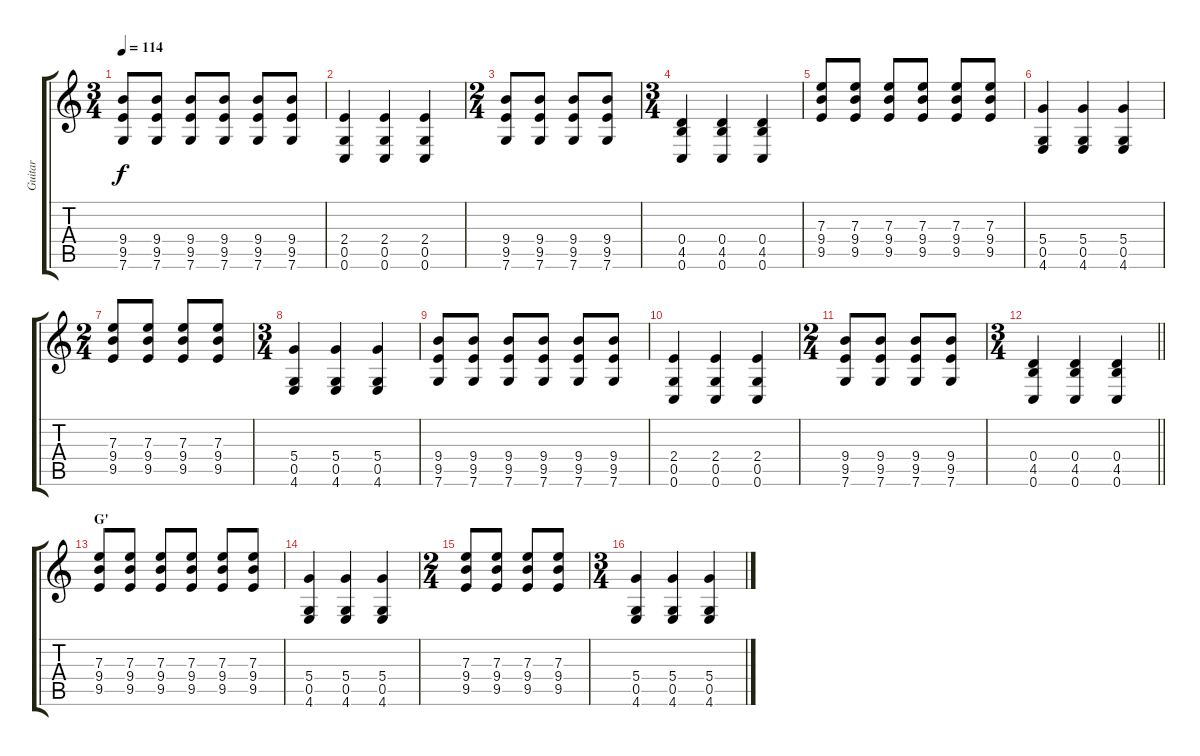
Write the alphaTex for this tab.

\track ("Guitar" "Guitar") {instrument overdrivenguitar}
\staff {score tabs}
\tuning (G4 E4 A3 D3 G2 C2) {hide}
\ts (3 4)
\tempo 114
\clef g2
\ks c
(9.4 9.5 7.6).8{dy f} (9.4 9.5 7.6).8 (9.4 9.5 7.6).8 (9.4 9.5 7.6).8 (9.4 9.5 7.6).8 (9.4 9.5 7.6).8 |
(2.4 0.5 0.6).4 (2.4 0.5 0.6).4 (2.4 0.5 0.6).4 |
\ts (2 4)
(9.4 9.5 7.6).8 (9.4 9.5 7.6).8 (9.4 9.5 7.6).8 (9.4 9.5 7.6).8 |
\ts (3 4)
(0.4 4.5 0.6).4 (0.4 4.5 0.6).4 (0.4 4.5 0.6).4 |
(7.3 9.4 9.5).8 (7.3 9.4 9.5).8 (7.3 9.4 9.5).8 (7.3 9.4 9.5).8 (7.3 9.4 9.5).8 (7.3 9.4 9.5).8 |
(5.4 0.5 4.6).4 (5.4 0.5 4.6).4 (5.4 0.5 4.6).4 |
\ts (2 4)
(7.3 9.4 9.5).8 (7.3 9.4 9.5).8 (7.3 9.4 9.5).8 (7.3 9.4 9.5).8 |
\ts (3 4)
(5.4 0.5 4.6).4 (5.4 0.5 4.6).4 (5.4 0.5 4.6).4 |
(9.4 9.5 7.6).8 (9.4 9.5 7.6).8 (9.4 9.5 7.6).8 (9.4 9.5 7.6).8 (9.4 9.5 7.6).8 (9.4 9.5 7.6).8 |
(2.4 0.5 0.6).4 (2.4 0.5 0.6).4 (2.4 0.5 0.6).4 |
\ts (2 4)
(9.4 9.5 7.6).8 (9.4 9.5 7.6).8 (9.4 9.5 7.6).8 (9.4 9.5 7.6).8 |
\ts (3 4)
\barLineRight lightlight
(0.4 4.5 0.6).4 (0.4 4.5 0.6).4 (0.4 4.5 0.6).4 |
\section ("" "G'")
(7.3 9.4 9.5).8 (7.3 9.4 9.5).8 (7.3 9.4 9.5).8 (7.3 9.4 9.5).8 (7.3 9.4 9.5).8 (7.3 9.4 9.5).8 |
(5.4 0.5 4.6).4 (5.4 0.5 4.6).4 (5.4 0.5 4.6).4 |
\ts (2 4)
(7.3 9.4 9.5).8 (7.3 9.4 9.5).8 (7.3 9.4 9.5).8 (7.3 9.4 9.5).8 |
\ts (3 4)
(5.4 0.5 4.6).4 (5.4 0.5 4.6).4 (5.4 0.5 4.6).4
